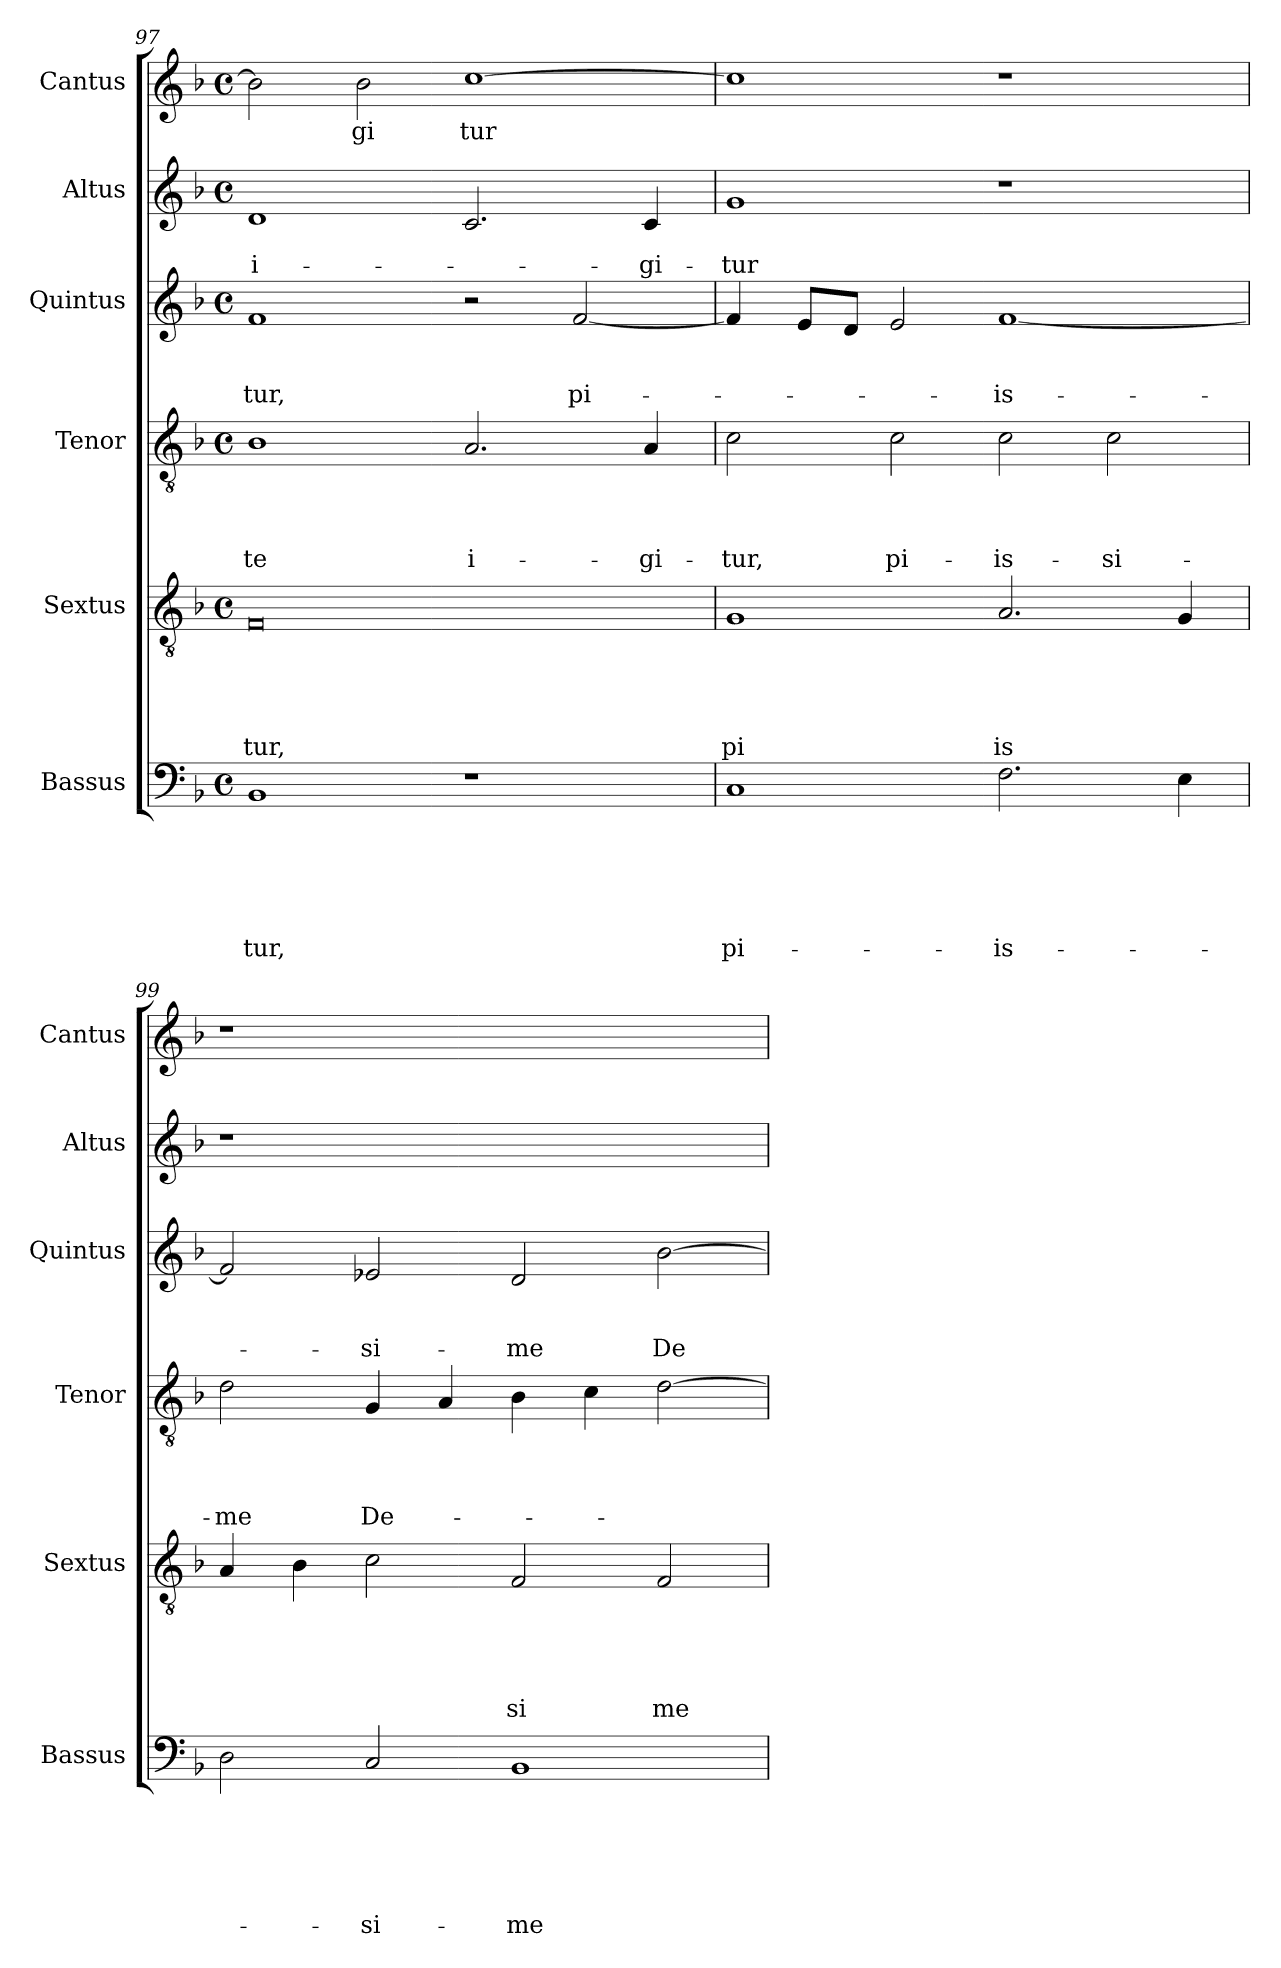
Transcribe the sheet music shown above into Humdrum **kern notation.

**kern	**text	**text	**text	**text	**text	**text	**kern	**text	**text	**text	**text	**text	**kern	**text	**text	**text	**text	**kern	**text	**text	**text	**kern	**text	**text	**kern	**text
*part6	*part6	*part6	*part6	*part6	*part6	*part6	*part5	*part5	*part5	*part5	*part5	*part5	*part4	*part4	*part4	*part4	*part4	*part3	*part3	*part3	*part3	*part2	*part2	*part2	*part1	*part1
*staff6	*staff6	*staff6	*staff6	*staff6	*staff6	*staff6	*staff5	*staff5	*staff5	*staff5	*staff5	*staff5	*staff4	*staff4	*staff4	*staff4	*staff4	*staff3	*staff3	*staff3	*staff3	*staff2	*staff2	*staff2	*staff1	*staff1
*I"Bassus	*	*	*	*	*	*	*I"Sextus	*	*	*	*	*	*I"Tenor	*	*	*	*	*I"Quintus	*	*	*	*I"Altus	*	*	*I"Cantus	*
*I'Bassus	*	*	*	*	*	*	*I'Sextus	*	*	*	*	*	*I'Tenor	*	*	*	*	*I'Quintus	*	*	*	*I'Altus	*	*	*I'Cantus	*
*clefF4	*	*	*	*	*	*	*clefGv2	*	*	*	*	*	*clefGv2	*	*	*	*	*clefG2	*	*	*	*clefG2	*	*	*clefG2	*
*k[b-]	*	*	*	*	*	*	*k[b-]	*	*	*	*	*	*k[b-]	*	*	*	*	*k[b-]	*	*	*	*k[b-]	*	*	*k[b-]	*
*F:	*	*	*	*	*	*	*F:	*	*	*	*	*	*F:	*	*	*	*	*F:	*	*	*	*F:	*	*	*F:	*
*M4/4	*	*	*	*	*	*	*M4/4	*	*	*	*	*	*M4/4	*	*	*	*	*M4/4	*	*	*	*M4/4	*	*	*M4/4	*
*met(c)	*	*	*	*	*	*	*met(c)	*	*	*	*	*	*met(c)	*	*	*	*	*met(c)	*	*	*	*met(c)	*	*	*met(c)	*
=97	=97	=97	=97	=97	=97	=97	=97	=97	=97	=97	=97	=97	=97	=97	=97	=97	=97	=97	=97	=97	=97	=97	=97	=97	=97	=97
!	!	!	!	!	!	!LO:LY:b	!	!	!	!	!	!LO:LY:b	!	!	!	!	!LO:LY:b	!	!	!	!LO:LY:b	!	!	!LO:LY:b	!	!
1BB-	.	.	.	.	.	-tur,	0F	.	.	.	.	tur,	1B-	.	.	.	te	1f	.	.	-tur,	1d	.	i-	2b-\]	.
!	!	!	!	!	!	!	!	!	!	!	!	!	!	!	!	!	!	!	!	!	!	!	!	!	!	!LO:LY:b
.	.	.	.	.	.	.	.	.	.	.	.	.	.	.	.	.	.	.	.	.	.	.	.	.	2b-\	gi
!	!	!	!	!	!	!	!	!	!	!	!	!	!	!	!	!	!LO:LY:b	!	!	!	!	!	!	!	!	!LO:LY:b
1r	.	.	.	.	.	.	.	.	.	.	.	.	2.A/	.	.	.	i-	2r	.	.	.	2.c/	.	.	[>1cc	tur
!	!	!	!	!	!	!	!	!	!	!	!	!	!	!	!	!	!	!	!	!	!LO:LY:b	!	!	!	!	!
.	.	.	.	.	.	.	.	.	.	.	.	.	.	.	.	.	.	[<2f/	.	.	pi-	.	.	.	.	.
!	!	!	!	!	!	!	!	!	!	!	!	!	!	!	!	!	!LO:LY:b	!	!	!	!	!	!	!LO:LY:b	!	!
.	.	.	.	.	.	.	.	.	.	.	.	.	4A/	.	.	.	-gi-	.	.	.	.	4c/	.	-gi-	.	.
=98!	=98!	=98!	=98!	=98!	=98!	=98!	=98!	=98!	=98!	=98!	=98!	=98!	=98!	=98!	=98!	=98!	=98!	=98!	=98!	=98!	=98!	=98!	=98!	=98!	=98!	=98!
!	!	!	!	!	!	!LO:LY:b	!	!	!	!	!	!LO:LY:b	!	!	!	!	!LO:LY:b	!	!	!	!	!	!	!LO:LY:b	!	!
1C	.	.	.	.	.	pi-	1G	.	.	.	.	pi	2c\	.	.	.	-tur,	4f/]	.	.	.	1g	.	-tur	1cc]	.
.	.	.	.	.	.	.	.	.	.	.	.	.	.	.	.	.	.	8e/L	.	.	.	.	.	.	.	.
.	.	.	.	.	.	.	.	.	.	.	.	.	.	.	.	.	.	8d/J	.	.	.	.	.	.	.	.
!	!	!	!	!	!	!	!	!	!	!	!	!	!	!	!	!	!LO:LY:b	!	!	!	!	!	!	!	!	!
.	.	.	.	.	.	.	.	.	.	.	.	.	2c\	.	.	.	pi-	2e/	.	.	.	.	.	.	.	.
!	!	!	!	!	!	!LO:LY:b	!	!	!	!	!	!LO:LY:b	!	!	!	!	!LO:LY:b	!	!	!	!LO:LY:b	!	!	!	!	!
2.F\	.	.	.	.	.	-is-	2.A/	.	.	.	.	is	2c\	.	.	.	-is-	[<1f	.	.	-is-	1r	.	.	1r	.
!	!	!	!	!	!	!	!	!	!	!	!	!	!	!	!	!	!LO:LY:b	!	!	!	!	!	!	!	!	!
.	.	.	.	.	.	.	.	.	.	.	.	.	2c\	.	.	.	-si-	.	.	.	.	.	.	.	.	.
4E\	.	.	.	.	.	.	4G/	.	.	.	.	.	.	.	.	.	.	.	.	.	.	.	.	.	.	.
=99!	=99!	=99!	=99!	=99!	=99!	=99!	=99!	=99!	=99!	=99!	=99!	=99!	=99!	=99!	=99!	=99!	=99!	=99!	=99!	=99!	=99!	=99!	=99!	=99!	=99!	=99!
!	!	!	!	!	!	!	!	!	!	!	!	!	!	!	!	!	!LO:LY:b	!	!	!	!	!	!	!	!	!
2D\	.	.	.	.	.	.	4A/	.	.	.	.	.	2d\	.	.	.	-me	2f/]	.	.	.	1r	.	.	1r	.
.	.	.	.	.	.	.	4B-\	.	.	.	.	.	.	.	.	.	.	.	.	.	.	.	.	.	.	.
!	!	!	!	!	!	!LO:LY:b	!	!	!	!	!	!	!	!	!	!	!LO:LY:b	!	!	!	!LO:LY:b	!	!	!	!	!
2C/	.	.	.	.	.	-si-	2c\	.	.	.	.	.	4G/	.	.	.	De-	2e-X/	.	.	-si-	.	.	.	.	.
.	.	.	.	.	.	.	.	.	.	.	.	.	4A/	.	.	.	.	.	.	.	.	.	.	.	.	.
!	!	!	!	!	!	!LO:LY:b	!	!	!	!	!	!LO:LY:b	!	!	!	!	!	!	!	!	!LO:LY:b	!	!	!	!	!
1BB-	.	.	.	.	.	-me	2F/	.	.	.	.	si	4B-\	.	.	.	.	2d/	.	.	-me	1ryy	.	.	1ryy	.
.	.	.	.	.	.	.	.	.	.	.	.	.	4c\	.	.	.	.	.	.	.	.	.	.	.	.	.
!	!	!	!	!	!	!	!	!	!	!	!	!LO:LY:b	!	!	!	!	!	!	!	!	!LO:LY:b	!	!	!	!	!
.	.	.	.	.	.	.	2F/	.	.	.	.	me	[>2d\	.	.	.	.	[>2b-\	.	.	De-	.	.	.	.	.
=!	=!	=!	=!	=!	=!	=!	=!	=!	=!	=!	=!	=!	=!	=!	=!	=!	=!	=!	=!	=!	=!	=!	=!	=!	=!	=!
*-	*-	*-	*-	*-	*-	*-	*-	*-	*-	*-	*-	*-	*-	*-	*-	*-	*-	*-	*-	*-	*-	*-	*-	*-	*-	*-
